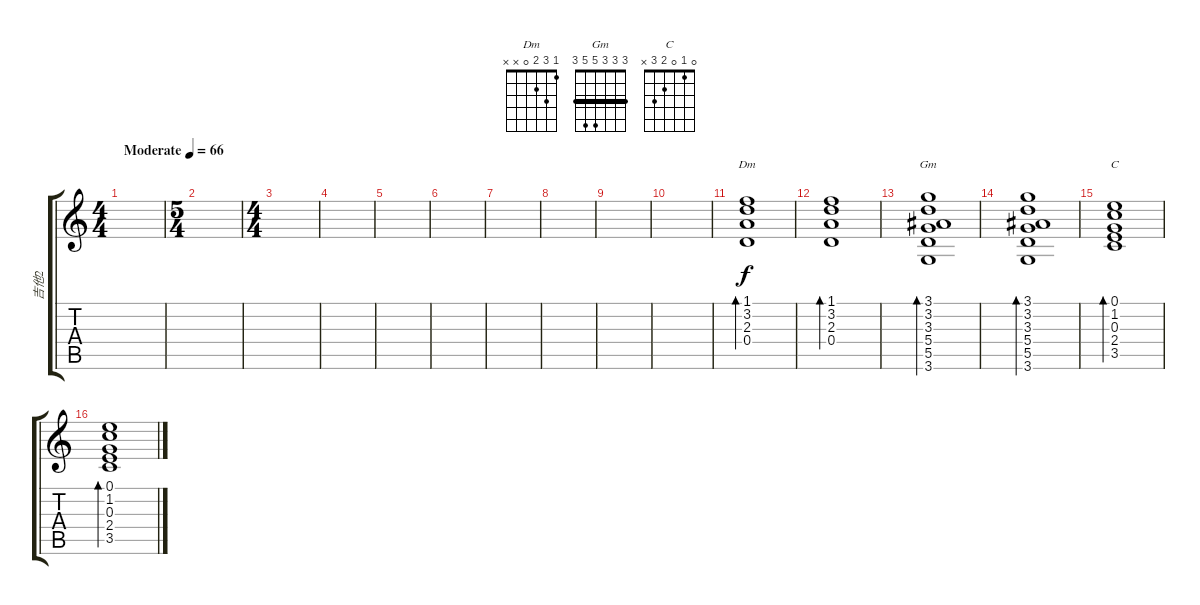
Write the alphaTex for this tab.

\track ("吉他2" "吉他2") {instrument electricguitarclean}
\staff {score tabs}
\tuning (E4 B3 G3 D3 A2 E2) {hide}
\chord ("Dm" 1 3 2 0 x x)
\chord ("Gm" 3 3 3 5 5 3) {barre 3}
\chord ("C" 0 1 0 2 3 x)
\ts (4 4)
\tempo (66 "Moderate")
\clef g2
\ks c
|
\ts (5 4)
|
\ts (4 4)
|
|
|
|
|
|
|
|
(1.1 3.2 2.3 0.4).1{bd 30 ch "Dm"} |
(1.1 3.2 2.3 0.4).1{bd 30} |
(3.1 3.2 3.3 5.4 5.5 3.6).1{bd 30 ch "Gm"} |
(3.1 3.2 3.3 5.4 5.5 3.6).1{bd 30} |
(0.1 1.2 0.3 2.4 3.5).1{bd 30 ch "C"} |
(0.1 1.2 0.3 2.4 3.5).1{bd 30}
